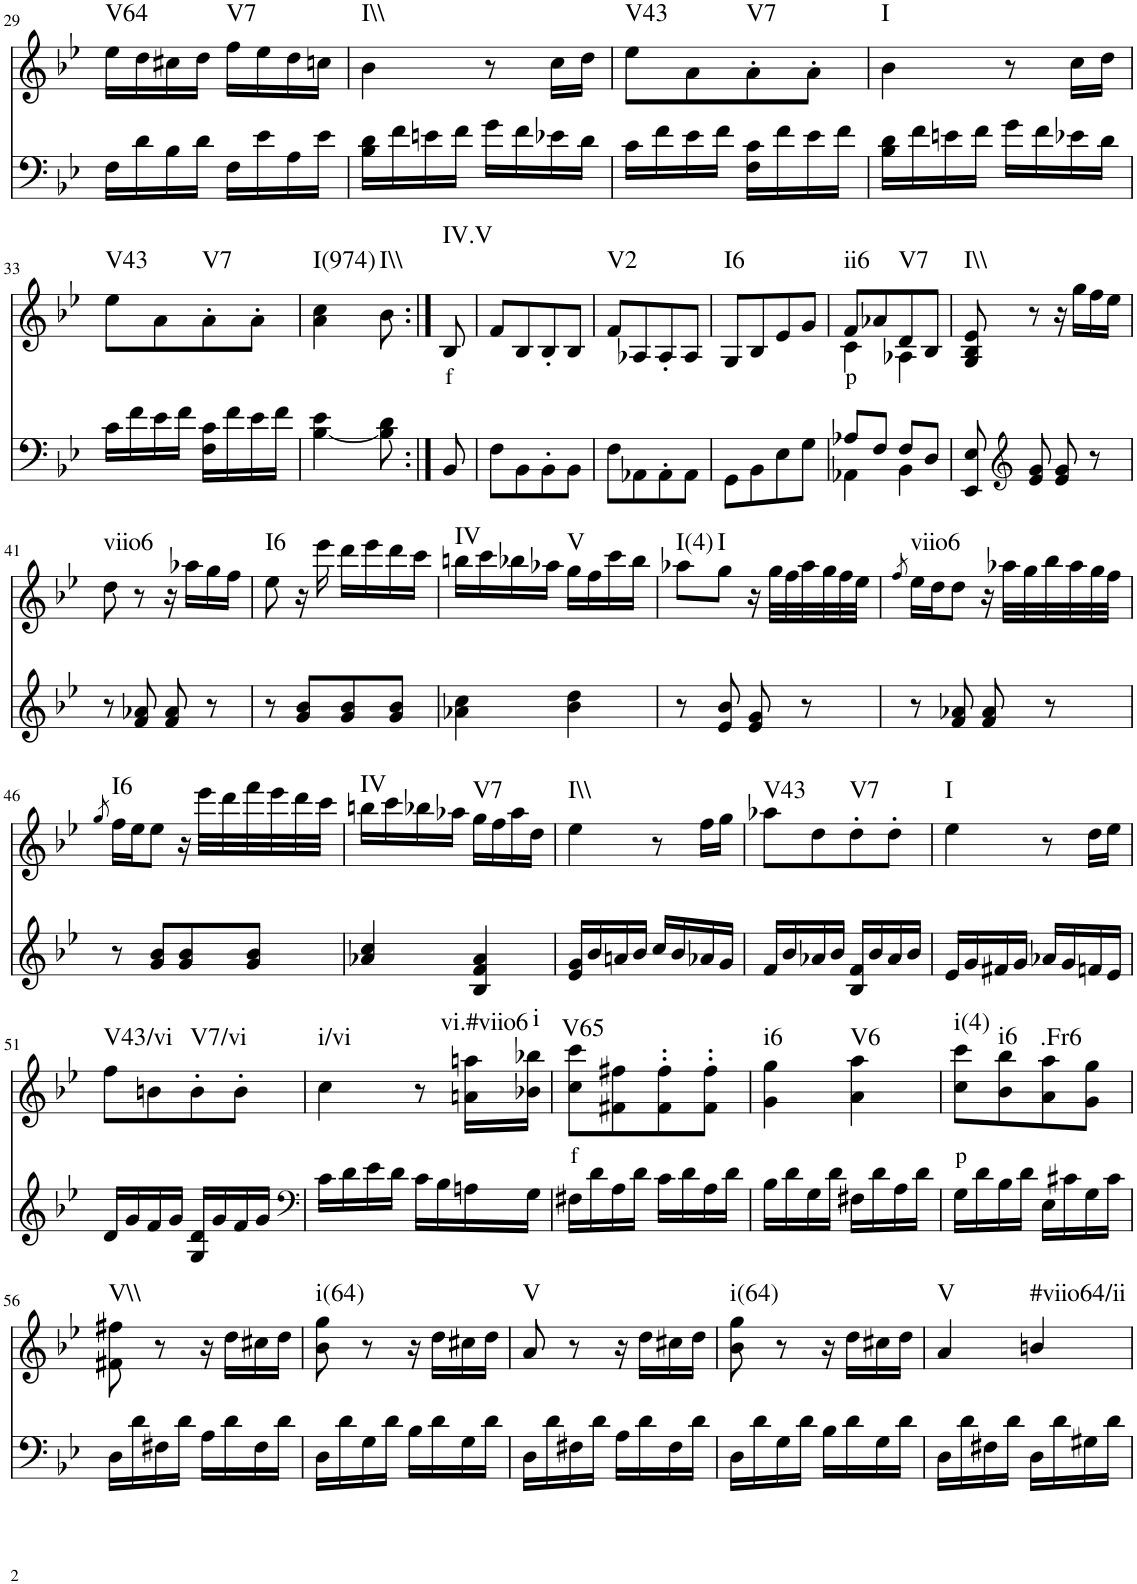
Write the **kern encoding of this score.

**kern	**kern	**text	**harte
*part2	*part1	*part1	*part1
*staff2	*staff1	*staff1	*
*I"Piano	*I"Piano	*	*
*I'Pno	*I'Pno	*	*
!!LO:PB:g=z
*clefF4	*clefG2	*	*
*k[b-e-]	*k[b-e-]	*	*
*g:	*g:	*	*
*M2/4	*M2/4	*	*
=29	=29	=29	=29
!	!	!	!LO:H:kt=V64
16F\LL	16ee-\LL	.	N
16d\	16dd\	.	.
16B-\	16cc#X\	.	.
16d\JJ	16dd\JJ	.	.
!	!	!	!LO:H:kt=V7
16F\LL	16ff\LL	.	N
16e-\	16ee-\	.	.
16A\	16dd\	.	.
16e-\JJ	16ccn\JJ	.	.
=30	=30	=30	=30
!	!	!	!LO:H:kt=I\\
16B-\ 16d\LL	4b-\	.	N
16f\	.	.	.
16en\	.	.	.
16f\JJ	.	.	.
16g\LL	8r	.	.
16f\	.	.	.
16e-X\	16cc\LL	.	.
16d\JJ	16dd\JJ	.	.
=31	=31	=31	=31
!	!	!	!LO:H:kt=V43
16c\LL	8ee-\L	.	N
16f\	.	.	.
16e-\	8a\	.	.
16f\JJ	.	.	.
!	!	!	!LO:H:kt=V7
16F\ 16c\LL	8a'\	.	N
16f\	.	.	.
16e-\	8a'\J	.	.
16f\JJ	.	.	.
=32	=32	=32	=32
!	!	!	!LO:H:kt=I
16B-\ 16d\LL	4b-\	.	N
16f\	.	.	.
16en\	.	.	.
16f\JJ	.	.	.
16g\LL	8r	.	.
16f\	.	.	.
16e-X\	16cc\LL	.	.
16d\JJ	16dd\JJ	.	.
!!LO:LB:g=z
=33	=33	=33	=33
!	!	!	!LO:H:kt=V43
16c\LL	8ee-\L	.	N
16f\	.	.	.
16e-\	8a\	.	.
16f\JJ	.	.	.
!	!	!	!LO:H:kt=V7
16F\ 16c\LL	8a'\	.	N
16f\	.	.	.
16e-\	8a'\J	.	.
16f\JJ	.	.	.
=34	=34	=34	=34
!	!	!	!LO:H:kt=I(974)
[4B-\ 4e-\	4a\ 4cc\	.	N
!	!	!	!LO:H:kt=I\\
8B-\] 8d\	8b-\	.	N
=35:|!	=35:|!	=35:|!	=35:|!
!	!	!LO:LY:b	!LO:H:n=1:kt=N.C.
!	!	!	!LO:H:n=2:kt=IV.V
8BB-/	8B-/	f	N N
=36	=36	=36	=36
8F\L	8f/L	.	.
8BB-\	8B-/	.	.
8BB-'\	8B-'/	.	.
8BB-\J	8B-/J	.	.
=37	=37	=37	=37
!	!	!	!LO:H:kt=V2
8F\L	8f/L	.	N
8AA-X\	8A-X/	.	.
8AA-'\	8A-'/	.	.
8AA-\J	8A-/J	.	.
=38	=38	=38	=38
!	!	!	!LO:H:kt=I6
8GG\L	8G/L	.	N
8BB-\	8B-/	.	.
8E-\	8e-/	.	.
8G\J	8g/J	.	.
=39	=39	=39	=39
*^	*^	*	*
!	!	!	!	!LO:LY:b	!LO:H:kt=ii6
8A-X/L	4AA-X\	8f/L	4c\	p	N
8F/J	.	8a-X/	.	.	.
!	!	!	!	!	!LO:H:kt=V7
8F/L	4BB-\	8d/	4A-X\	.	N
8D/J	.	8B-/J	.	.	.
*v	*v	*	*	*	*
*	*v	*v	*	*
=40	=40	=40	=40
!	!	!	!LO:H:kt=I\\
8EE-/ 8E-/	8G/ 8B-/ 8e-/	.	N
*clefG2	*	*	*
8e-/ 8g/	8r	.	.
8e-/ 8g/	16r	.	.
.	16gg\LL	.	.
8r	16ff\	.	.
.	16ee-\JJ	.	.
!!LO:LB:g=z
=41	=41	=41	=41
!	!	!	!LO:H:kt=viio6
8r	8dd\	.	N
8f/ 8a-X/	8r	.	.
8f/ 8a-/	16r	.	.
.	16aa-X\LL	.	.
8r	16gg\	.	.
.	16ff\JJ	.	.
=42	=42	=42	=42
!	!	!	!LO:H:kt=I6
8r	8ee-\	.	N
8g/ 8b-/L	16r	.	.
.	16eee-\	.	.
8g/ 8b-/	16ddd\LL	.	.
.	16eee-\	.	.
8g/ 8b-/J	16ddd\	.	.
.	16ccc\JJ	.	.
=43	=43	=43	=43
!	!	!	!LO:H:kt=IV
4a-X\ 4cc\	16bbn\LL	.	N
.	16ccc\	.	.
.	16bb-X\	.	.
.	16aa-X\JJ	.	.
!	!	!	!LO:H:kt=V
4b-\ 4dd\	16gg\LL	.	N
.	16ff\	.	.
.	16ccc\	.	.
.	16bb-\JJ	.	.
=44	=44	=44	=44
!	!	!	!LO:H:kt=I(4)
8r	8aa-X\L	.	N
!	!	!	!LO:H:kt=I
8e-/ 8b-/	8gg\J	.	N
8e-/ 8g/	16r	.	.
.	32gg\LLL	.	.
.	32ff\	.	.
8r	32aa-\	.	.
.	32gg\	.	.
.	32ff\	.	.
.	32ee-\JJJ	.	.
=45	=45	=45	=45
.	8qff/	.	.
!	!	!	!LO:H:kt=viio6
8r	16ee-\LL	.	N
.	16dd\J	.	.
8f/ 8a-X/	8dd\J	.	.
8f/ 8a-/	16r	.	.
.	32aa-X\LLL	.	.
.	32gg\	.	.
8r	32bb-\	.	.
.	32aa-\	.	.
.	32gg\	.	.
.	32ff\JJJ	.	.
!!LO:LB:g=z
=46	=46	=46	=46
.	8qgg/	.	.
!	!	!	!LO:H:kt=I6
8r	16ff\LL	.	N
.	16ee-\J	.	.
8g/ 8b-/L	8ee-\J	.	.
8g/ 8b-/	16r	.	.
.	32eee-\LLL	.	.
.	32ddd\	.	.
8g/ 8b-/J	32fff\	.	.
.	32eee-\	.	.
.	32ddd\	.	.
.	32ccc\JJJ	.	.
=47	=47	=47	=47
!	!	!	!LO:H:kt=IV
4a-X/ 4cc/	16bbn\LL	.	N
.	16ccc\	.	.
.	16bb-X\	.	.
.	16aa-X\JJ	.	.
!	!	!	!LO:H:kt=V7
4B-/ 4f/ 4a-/	16gg\LL	.	N
.	16ff\	.	.
.	16aa-\	.	.
.	16dd\JJ	.	.
=48	=48	=48	=48
!	!	!	!LO:H:kt=I\\
16e-/ 16g/LL	4ee-\	.	N
16b-/	.	.	.
16an/	.	.	.
16b-/JJ	.	.	.
16cc/LL	8r	.	.
16b-/	.	.	.
16a-X/	16ff\LL	.	.
16g/JJ	16gg\JJ	.	.
=49	=49	=49	=49
!	!	!	!LO:H:kt=V43
16f/LL	8aa-X\L	.	N
16b-/	.	.	.
16a-X/	8dd\	.	.
16b-/JJ	.	.	.
!	!	!	!LO:H:kt=V7
16B-/ 16f/LL	8dd'\	.	N
16b-/	.	.	.
16a-/	8dd'\J	.	.
16b-/JJ	.	.	.
=50	=50	=50	=50
!	!	!	!LO:H:kt=I
16e-/LL	4ee-\	.	N
16g/	.	.	.
16f#X/	.	.	.
16g/JJ	.	.	.
16a-X/LL	8r	.	.
16g/	.	.	.
16fn/	16dd\LL	.	.
16e-/JJ	16ee-\JJ	.	.
!!LO:LB:g=z
=51	=51	=51	=51
!	!	!	!LO:H:kt=V43/vi
16d/LL	8ff\L	.	N
16g/	.	.	.
16f/	8bn\	.	.
16g/JJ	.	.	.
!	!	!	!LO:H:kt=V7/vi
16G/ 16d/LL	8b'\	.	N
16g/	.	.	.
16f/	8b'\J	.	.
16g/JJ	.	.	.
=52	=52	=52	=52
*clefF4	*	*	*
!	!	!	!LO:H:kt=i/vi
16c\LL	4cc\	.	N
16d\	.	.	.
16e-\	.	.	.
16d\JJ	.	.	.
16c\LL	8r	.	.
16B-\	.	.	.
!	!	!	!LO:H:kt=vi.#viio6
16An\	16an\ 16aan\LL	.	N
!	!	!	!LO:H:kt=i
16G\JJ	16b-X\ 16bb-X\JJ	.	N
=53	=53	=53	=53
!	!	!LO:LY:b	!LO:H:kt=V65
16F#X\LL	8cc\ 8ccc\L	f	N
16d\	.	.	.
16A\	8f#X\ 8ff#X\	.	.
16d\JJ	.	.	.
16c\LL	8f#\' 8ff#\'	.	.
16d\	.	.	.
16A\	8f#\' 8ff#\'J	.	.
16d\JJ	.	.	.
=54	=54	=54	=54
!	!	!	!LO:H:kt=i6
16B-\LL	4g\ 4gg\	.	N
16d\	.	.	.
16G\	.	.	.
16d\JJ	.	.	.
!	!	!	!LO:H:kt=V6
16F#X\LL	4a\ 4aa\	.	N
16d\	.	.	.
16A\	.	.	.
16d\JJ	.	.	.
=55	=55	=55	=55
!	!	!LO:LY:b	!LO:H:kt=i(4)
16G\LL	8cc\ 8ccc\L	p	N
16d\	.	.	.
!	!	!	!LO:H:kt=i6
16B-\	8b-\ 8bb-\	.	N
16d\JJ	.	.	.
!	!	!	!LO:H:kt=.Fr6
16E-\LL	8a\ 8aa\	.	N
16c#X\	.	.	.
16G\	8g\ 8gg\J	.	.
16c#\JJ	.	.	.
!!LO:LB:g=z
=56	=56	=56	=56
!	!	!	!LO:H:kt=V\\
16D\LL	8f#X\ 8ff#X\	.	N
16d\	.	.	.
16F#X\	8r	.	.
16d\JJ	.	.	.
16A\LL	16r	.	.
16d\	16dd\LL	.	.
16F#\	16cc#X\	.	.
16d\JJ	16dd\JJ	.	.
=57	=57	=57	=57
!	!	!	!LO:H:kt=i(64)
16D\LL	8b-\ 8gg\	.	N
16d\	.	.	.
16G\	8r	.	.
16d\JJ	.	.	.
16B-\LL	16r	.	.
16d\	16dd\LL	.	.
16G\	16cc#X\	.	.
16d\JJ	16dd\JJ	.	.
=58	=58	=58	=58
!	!	!	!LO:H:kt=V
16D\LL	8a/	.	N
16d\	.	.	.
16F#X\	8r	.	.
16d\JJ	.	.	.
16A\LL	16r	.	.
16d\	16dd\LL	.	.
16F#\	16cc#X\	.	.
16d\JJ	16dd\JJ	.	.
=59	=59	=59	=59
!	!	!	!LO:H:kt=i(64)
16D\LL	8b-\ 8gg\	.	N
16d\	.	.	.
16G\	8r	.	.
16d\JJ	.	.	.
16B-\LL	16r	.	.
16d\	16dd\LL	.	.
16G\	16cc#X\	.	.
16d\JJ	16dd\JJ	.	.
=60	=60	=60	=60
!	!	!	!LO:H:kt=V
16D\LL	4a/	.	N
16d\	.	.	.
16F#X\	.	.	.
16d\JJ	.	.	.
!	!	!	!LO:H:kt=#viio64/ii
16D\LL	4bn/	.	N
16d\	.	.	.
16G#X\	.	.	.
16d\JJ	.	.	.
=	=	=	=
*-	*-	*-	*-
